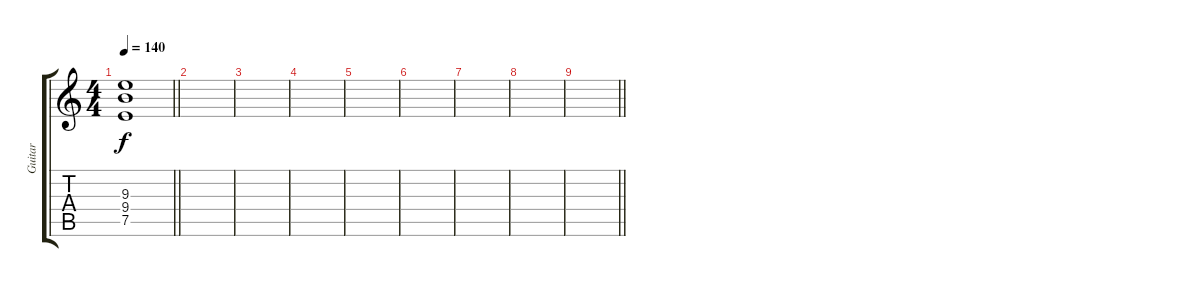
\track ("Guitar" "Guitar") {instrument overdrivenguitar}
\staff {score tabs}
\tuning (E4 B3 G3 D3 A2 E2) {hide}
\ts (4 4)
\tempo 140
\clef g2
\barLineRight lightlight
\ks c
(9.3 9.4 7.5).1{dy f} |
|
|
|
|
|
|
|
\barLineRight lightlight
